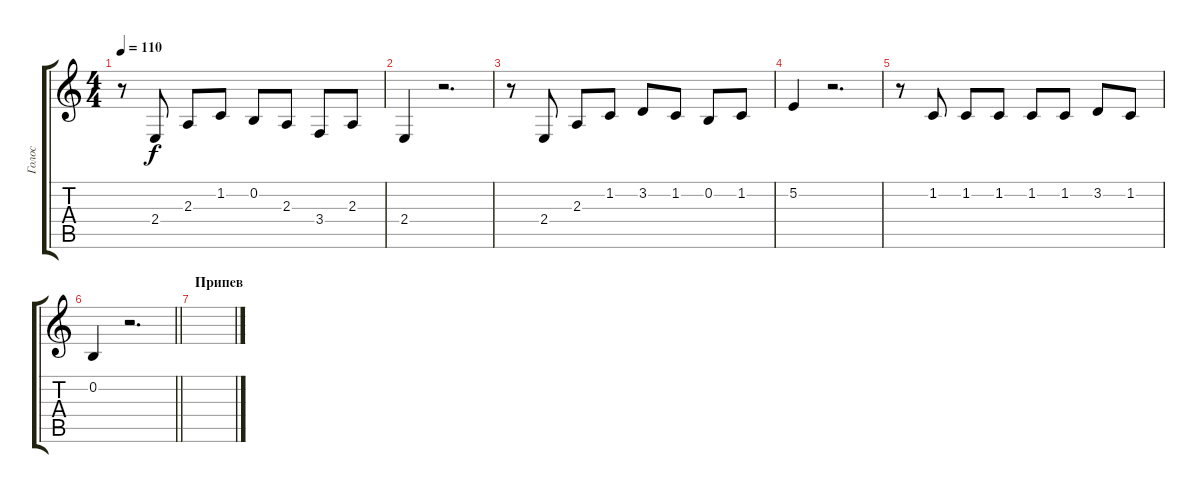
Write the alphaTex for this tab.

\track ("Голос" "Голос") {instrument harmonica}
\staff {score tabs}
\tuning (E4 B3 G3 D3 A2 E2) {hide}
\ts (4 4)
\tempo 110
\clef g2
\ks c
r.8{dy f} 2.4.8 2.3.8 1.2.8 0.2.8 2.3.8 3.4.8 2.3.8 |
2.4.4 r.2{d} |
r.8 2.4.8 2.3.8 1.2.8 3.2.8 1.2.8 0.2.8 1.2.8 |
5.2.4 r.2{d} |
r.8 1.2.8 1.2.8 1.2.8 1.2.8 1.2.8 3.2.8 1.2.8 |
\barLineRight lightlight
0.2.4 r.2{d} |
\section ("" "Припев")
